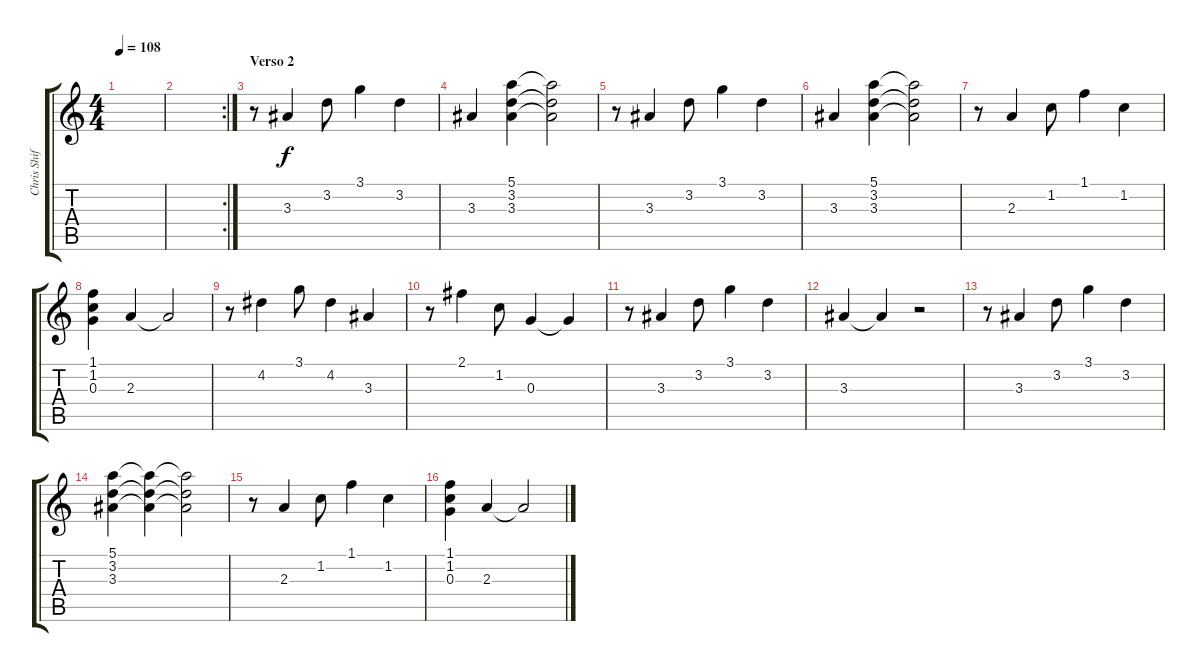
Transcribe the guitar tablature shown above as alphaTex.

\track ("Chris Shifflet" "Chris Shif") {instrument electricguitarclean}
\staff {score tabs}
\tuning (E4 B3 G3 D3 A2 E2) {hide}
\ts (4 4)
\tempo 108
\clef g2
\ks c
|
\rc 2
|
\section ("" "Verso 2")
r.8 3.3.4 3.2.8 3.1.4 3.2.4 |
3.3.4 (5.1 3.2 3.3).4 (5.1{t} 3.2{t} 3.3{t}).2 |
r.8 3.3.4 3.2.8 3.1.4 3.2.4 |
3.3.4 (5.1 3.2 3.3).4 (5.1{t} 3.2{t} 3.3{t}).2 |
r.8 2.3.4 1.2.8 1.1.4 1.2.4 |
(1.1 1.2 0.3).4 2.3.4 2.3{t}.2 |
r.8 4.2.4 3.1.8 4.2.4 3.3.4 |
r.8 2.1.4 1.2.8 0.3.4 0.3{t}.4 |
r.8 3.3.4 3.2.8 3.1.4 3.2.4 |
3.3.4 3.3{t}.4 r.2 |
r.8 3.3.4 3.2.8 3.1.4 3.2.4 |
(5.1 3.2 3.3).4 (5.1{t} 3.2{t} 3.3{t}).4 (5.1{t} 3.2{t} 3.3{t}).2 |
r.8 2.3.4 1.2.8 1.1.4 1.2.4 |
(1.1 1.2 0.3).4 2.3.4 2.3{t}.2
